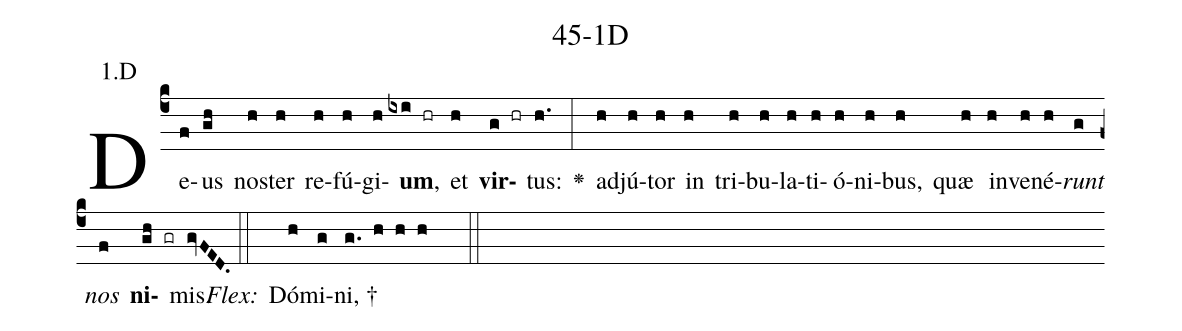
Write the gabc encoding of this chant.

name: 45-1D;
annotation: 1.D;
%%
(c4)De(f)us(gh) nos(h)ter(h) re(h)fú(h)gi(h)<b>um</b>,(ixi hr) et(h) <b>vir</b>(g hr)tus:(h.) <v>\greheightstar</v>(:) ad(h)jú(h)tor(h) in(h) tri(h)bu(h)la(h)ti(h)ó(h)ni(h)bus,(h) quæ(h) in(h)ve(h)né(h)<i>runt</i>(g) <i>nos</i>(f) <b>ni</b>(gh gr)mis.(gvFED.) (::)
<i>Flex:</i>()  Dó(h)mi(g)ni, †(g. h h h  ::)

%E(h) u(h) o(g) u(f) a(gh) e.(gvFED.) (::)
